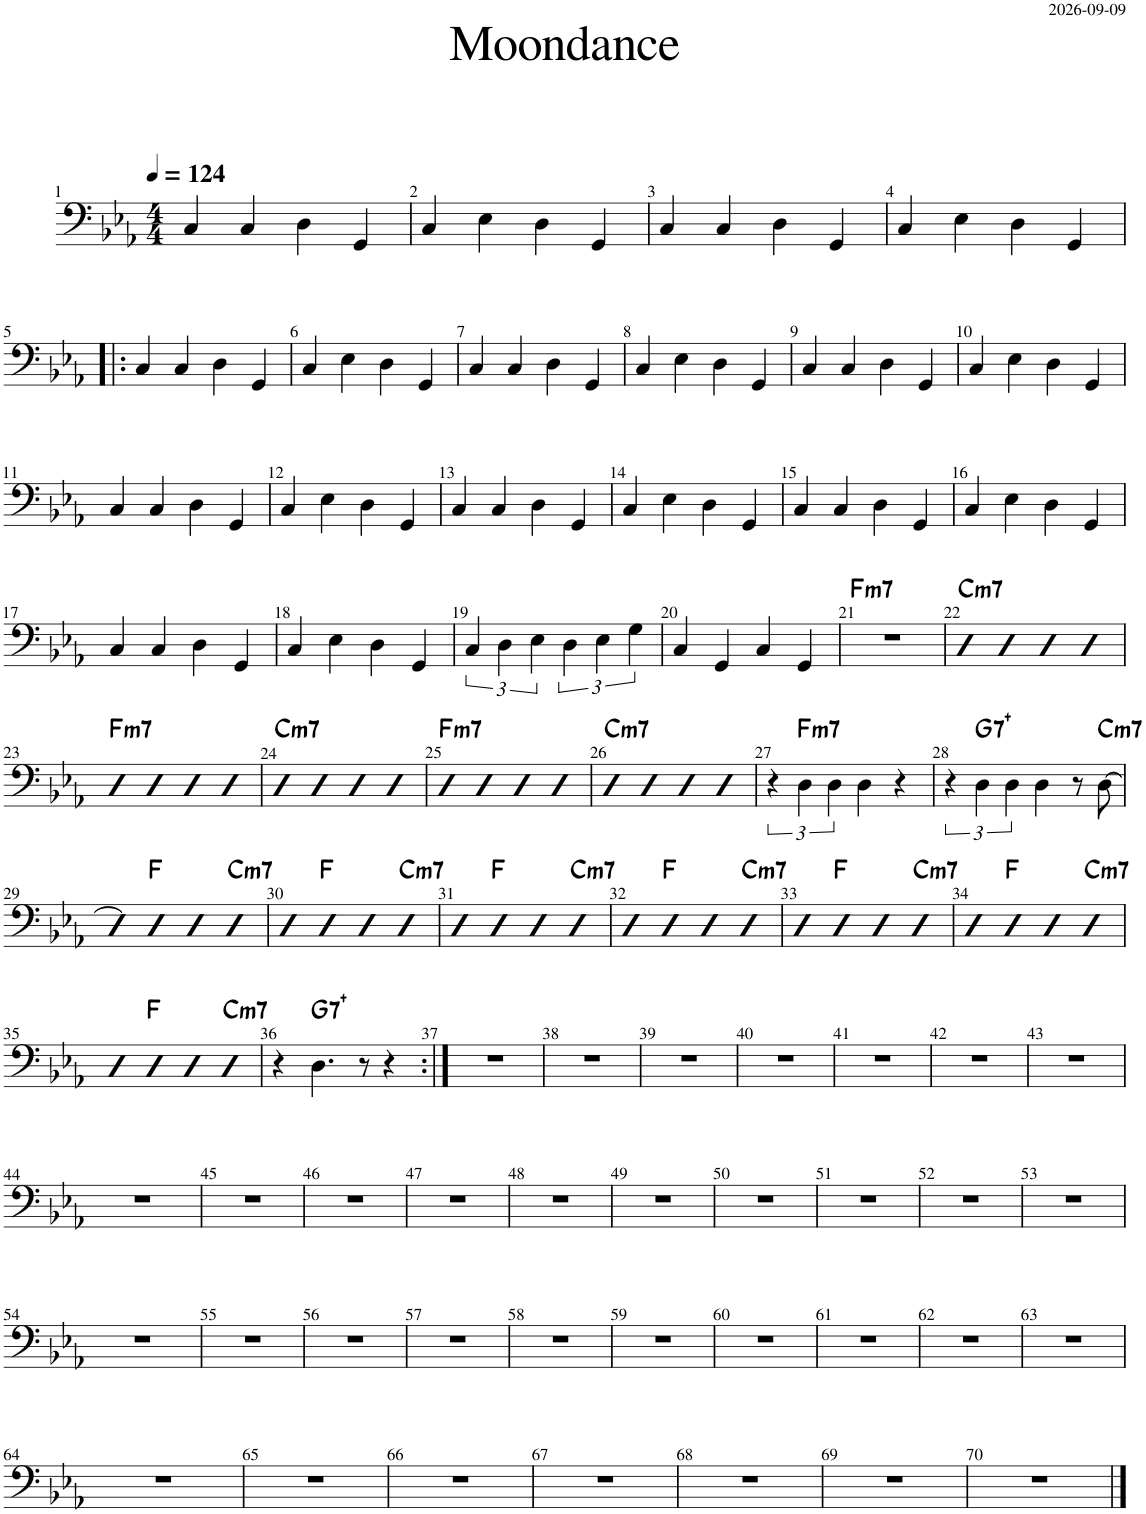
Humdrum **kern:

**kern	**harte
*part1	*part1
*staff1	*
*I"Electric Bass	*
*I'El. B.	*
*clefF4	*
*k[b-e-a-]	*
*M4/4	*
*MM124	*
=1	=1
4C/	.
4C/	.
4D\	.
4GG/	.
=2	=2
4C/	.
4E-\	.
4D\	.
4GG/	.
=3	=3
4C/	.
4C/	.
4D\	.
4GG/	.
=4	=4
4C/	.
4E-\	.
4D\	.
4GG/	.
!!LO:LB:g=z
=5!|:	=5!|:
4C/	.
4C/	.
4D\	.
4GG/	.
=6	=6
4C/	.
4E-\	.
4D\	.
4GG/	.
=7	=7
4C/	.
4C/	.
4D\	.
4GG/	.
=8	=8
4C/	.
4E-\	.
4D\	.
4GG/	.
=9	=9
4C/	.
4C/	.
4D\	.
4GG/	.
=10	=10
4C/	.
4E-\	.
4D\	.
4GG/	.
!!LO:LB:g=z
=11	=11
4C/	.
4C/	.
4D\	.
4GG/	.
=12	=12
4C/	.
4E-\	.
4D\	.
4GG/	.
=13	=13
4C/	.
4C/	.
4D\	.
4GG/	.
=14	=14
4C/	.
4E-\	.
4D\	.
4GG/	.
=15	=15
4C/	.
4C/	.
4D\	.
4GG/	.
=16	=16
4C/	.
4E-\	.
4D\	.
4GG/	.
!!LO:LB:g=z
=17	=17
4C/	.
4C/	.
4D\	.
4GG/	.
=18	=18
4C/	.
4E-\	.
4D\	.
4GG/	.
=19	=19
6C/	.
6D\	.
6E-\	.
6D\	.
6E-\	.
6G\	.
=20	=20
4C/	.
4GG/	.
4C/	.
4GG/	.
=21	=21
!	!LO:H:kt=m7
1r	F:min7
=22	=22
!	!LO:H:kt=m7
4D	C:min7
4D	.
4D	.
4D	.
!!LO:LB:g=z
=23	=23
!	!LO:H:kt=m7
4D	F:min7
4D	.
4D	.
4D	.
=24	=24
!	!LO:H:kt=m7
4D	C:min7
4D	.
4D	.
4D	.
=25	=25
!	!LO:H:kt=m7
4D	F:min7
4D	.
4D	.
4D	.
=26	=26
!	!LO:H:kt=m7
4D	C:min7
4D	.
4D	.
4D	.
=27	=27
6r	.
!	!LO:H:kt=m7
6D\	F:min7
6D\	.
4D\	.
4r	.
=28	=28
6r	.
!	!LO:H:kt=7+
6D\	G:aug(b7)
6D\	.
4D\	.
8r	.
!	!LO:H:kt=m7
[8D\	C:min7
!!LO:LB:g=z
=29	=29
4D]	.
4D	F:maj
4D	.
!	!LO:H:kt=m7
4D	C:min7
=30	=30
4D	.
4D	F:maj
4D	.
!	!LO:H:kt=m7
4D	C:min7
=31	=31
4D	.
4D	F:maj
4D	.
!	!LO:H:kt=m7
4D	C:min7
=32	=32
4D	.
4D	F:maj
4D	.
!	!LO:H:kt=m7
4D	C:min7
=33	=33
4D	.
4D	F:maj
4D	.
!	!LO:H:kt=m7
4D	C:min7
=34	=34
4D	.
4D	F:maj
4D	.
!	!LO:H:kt=m7
4D	C:min7
!!LO:LB:g=z
=35	=35
4D	.
4D	F:maj
4D	.
!	!LO:H:kt=m7
4D	C:min7
=36	=36
4r	.
!	!LO:H:kt=7+
4.D\	G:aug(b7)
8r	.
4r	.
=37:|!	=37:|!
1r	.
=38	=38
1r	.
=39	=39
1r	.
=40	=40
1r	.
=41	=41
1r	.
=42	=42
1r	.
=43	=43
1r	.
!!LO:LB:g=z
=44	=44
1r	.
=45	=45
1r	.
=46	=46
1r	.
=47	=47
1r	.
=48	=48
1r	.
=49	=49
1r	.
=50	=50
1r	.
=51	=51
1r	.
=52	=52
1r	.
=53	=53
1r	.
!!LO:LB:g=z
=54	=54
1r	.
=55	=55
1r	.
=56	=56
1r	.
=57	=57
1r	.
=58	=58
1r	.
=59	=59
1r	.
=60	=60
1r	.
=61	=61
1r	.
=62	=62
1r	.
=63	=63
1r	.
!!LO:LB:g=z
=64	=64
1r	.
=65	=65
1r	.
=66	=66
1r	.
=67	=67
1r	.
=68	=68
1r	.
=69	=69
1r	.
=70	=70
1r	.
==	==
*-	*-
